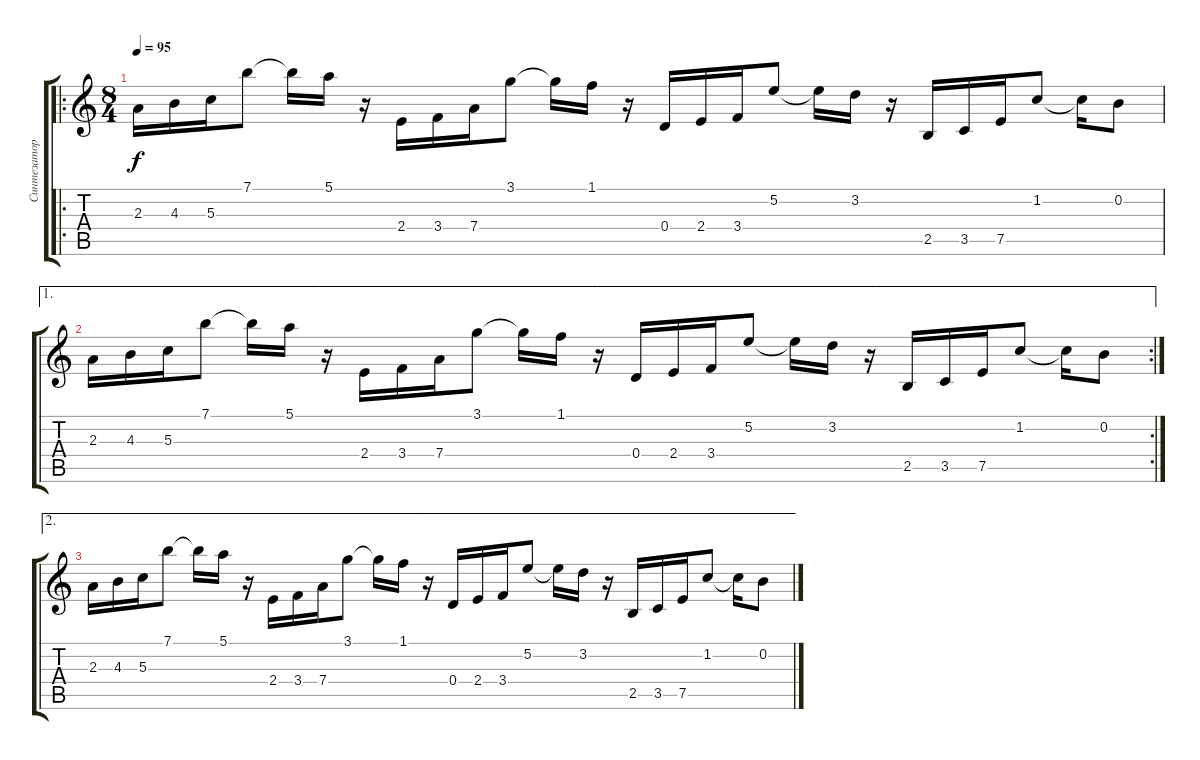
\track ("Синтезатор" "Синтезатор") {instrument lead1square}
\staff {score tabs}
\tuning (E5 B4 G4 D4 A3 E3) {hide}
\ro
\ts (8 4)
\tempo 95
\clef g2
\ks c
2.3.16{dy f instrument lead1square} 4.3.16 5.3.16 7.1.8 7.1{t}.16 5.1.16 r.16 2.4.16 3.4.16 7.4.16 3.1.8 3.1{t}.16 1.1.16 r.16 0.4.16 2.4.16 3.4.16 5.2.8 5.2{t}.16 3.2.16 r.16 2.5.16 3.5.16 7.5.16 1.2.8 1.2{t}.16 0.2.8 |
\ae 1
\rc 2
2.3.16 4.3.16 5.3.16 7.1.8 7.1{t}.16 5.1.16 r.16 2.4.16 3.4.16 7.4.16 3.1.8 3.1{t}.16 1.1.16 r.16 0.4.16 2.4.16 3.4.16 5.2.8 5.2{t}.16 3.2.16 r.16 2.5.16 3.5.16 7.5.16 1.2.8 1.2{t}.16 0.2.8 |
\ae 2
2.3.16 4.3.16 5.3.16 7.1.8 7.1{t}.16 5.1.16 r.16 2.4.16 3.4.16 7.4.16 3.1.8 3.1{t}.16 1.1.16 r.16 0.4.16 2.4.16 3.4.16 5.2.8 5.2{t}.16 3.2.16 r.16 2.5.16 3.5.16 7.5.16 1.2.8 1.2{t}.16 0.2.8
